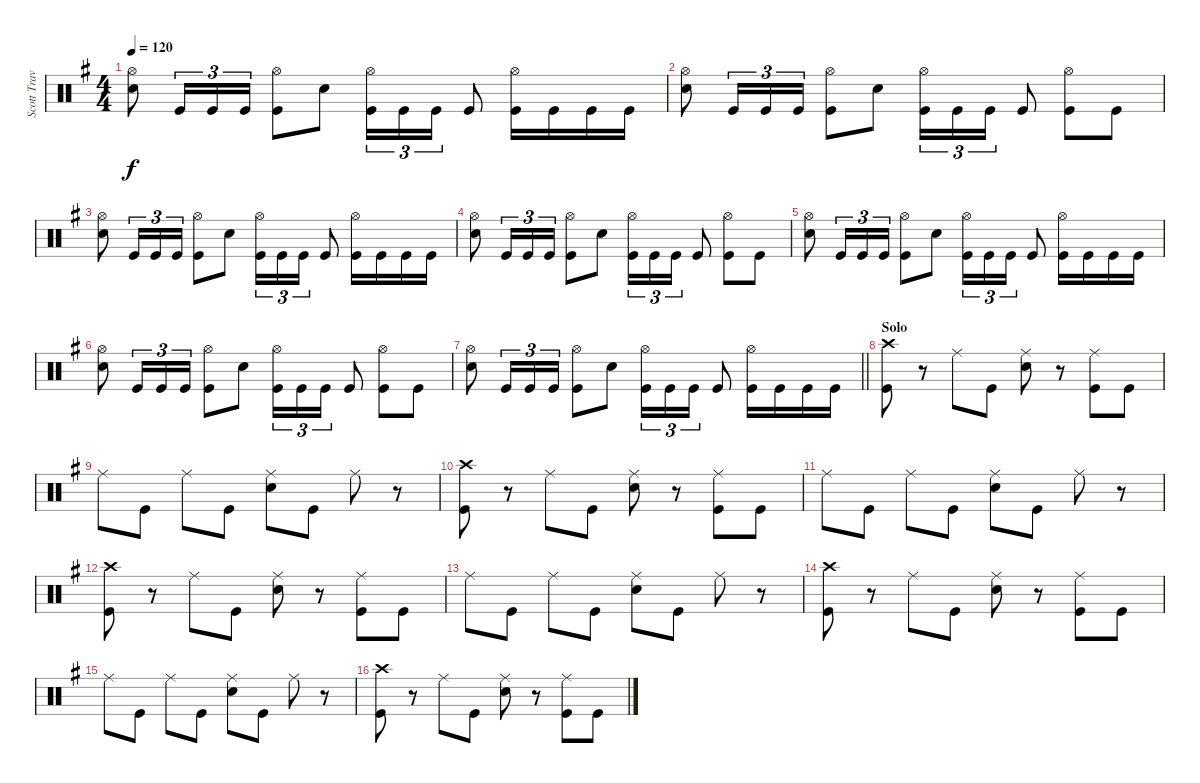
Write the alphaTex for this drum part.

\track ("Scott Travis (Drums)" "Scott Trav") {instrument percussion}
\staff {score}
\articulation defaults
\ts (4 4)
\tempo 120
\clef neutral
\ks g
("Hi-Hat (open)" "Snare (hit) 2").8{dy f} "Kick (hit)".16{tu (3 2)} "Kick (hit)".16{tu (3 2)} "Kick (hit)".16{tu (3 2)} ("Hi-Hat (open)" "Kick (hit)").8 "Snare (hit) 2".8 ("Hi-Hat (open)" "Kick (hit)").16{tu (3 2)} "Kick (hit)".16{tu (3 2)} "Kick (hit)".16{tu (3 2)} "Kick (hit)".8 ("Hi-Hat (open)" "Kick (hit)").16 "Kick (hit)".16 "Kick (hit)".16 "Kick (hit)".16 |
("Hi-Hat (open)" "Snare (hit) 2").8 "Kick (hit)".16{tu (3 2)} "Kick (hit)".16{tu (3 2)} "Kick (hit)".16{tu (3 2)} ("Hi-Hat (open)" "Kick (hit)").8 "Snare (hit) 2".8 ("Hi-Hat (open)" "Kick (hit)").16{tu (3 2)} "Kick (hit)".16{tu (3 2)} "Kick (hit)".16{tu (3 2)} "Kick (hit)".8 ("Hi-Hat (open)" "Kick (hit)").8 "Kick (hit)".8 |
("Hi-Hat (open)" "Snare (hit) 2").8 "Kick (hit)".16{tu (3 2)} "Kick (hit)".16{tu (3 2)} "Kick (hit)".16{tu (3 2)} ("Hi-Hat (open)" "Kick (hit)").8 "Snare (hit) 2".8 ("Hi-Hat (open)" "Kick (hit)").16{tu (3 2)} "Kick (hit)".16{tu (3 2)} "Kick (hit)".16{tu (3 2)} "Kick (hit)".8 ("Hi-Hat (open)" "Kick (hit)").16 "Kick (hit)".16 "Kick (hit)".16 "Kick (hit)".16 |
("Hi-Hat (open)" "Snare (hit) 2").8 "Kick (hit)".16{tu (3 2)} "Kick (hit)".16{tu (3 2)} "Kick (hit)".16{tu (3 2)} ("Hi-Hat (open)" "Kick (hit)").8 "Snare (hit) 2".8 ("Hi-Hat (open)" "Kick (hit)").16{tu (3 2)} "Kick (hit)".16{tu (3 2)} "Kick (hit)".16{tu (3 2)} "Kick (hit)".8 ("Hi-Hat (open)" "Kick (hit)").8 "Kick (hit)".8 |
("Hi-Hat (open)" "Snare (hit) 2").8 "Kick (hit)".16{tu (3 2)} "Kick (hit)".16{tu (3 2)} "Kick (hit)".16{tu (3 2)} ("Hi-Hat (open)" "Kick (hit)").8 "Snare (hit) 2".8 ("Hi-Hat (open)" "Kick (hit)").16{tu (3 2)} "Kick (hit)".16{tu (3 2)} "Kick (hit)".16{tu (3 2)} "Kick (hit)".8 ("Hi-Hat (open)" "Kick (hit)").16 "Kick (hit)".16 "Kick (hit)".16 "Kick (hit)".16 |
("Hi-Hat (open)" "Snare (hit) 2").8 "Kick (hit)".16{tu (3 2)} "Kick (hit)".16{tu (3 2)} "Kick (hit)".16{tu (3 2)} ("Hi-Hat (open)" "Kick (hit)").8 "Snare (hit) 2".8 ("Hi-Hat (open)" "Kick (hit)").16{tu (3 2)} "Kick (hit)".16{tu (3 2)} "Kick (hit)".16{tu (3 2)} "Kick (hit)".8 ("Hi-Hat (open)" "Kick (hit)").8 "Kick (hit)".8 |
\barLineRight lightlight
("Hi-Hat (open)" "Snare (hit) 2").8 "Kick (hit)".16{tu (3 2)} "Kick (hit)".16{tu (3 2)} "Kick (hit)".16{tu (3 2)} ("Hi-Hat (open)" "Kick (hit)").8 "Snare (hit) 2".8 ("Hi-Hat (open)" "Kick (hit)").16{tu (3 2)} "Kick (hit)".16{tu (3 2)} "Kick (hit)".16{tu (3 2)} "Kick (hit)".8 ("Hi-Hat (open)" "Kick (hit)").16 "Kick (hit)".16 "Kick (hit)".16 "Kick (hit)".16 |
\section ("" "Solo")
("Crash high (hit)" "Kick (hit)").8 r.8 "Ride (middle)".8 "Kick (hit)".8 ("Ride (middle)" "Snare (hit) 2").8 r.8 ("Ride (middle)" "Kick (hit)").8 "Kick (hit)".8 |
"Ride (middle)".8 "Kick (hit)".8 "Ride (middle)".8 "Kick (hit)".8 ("Ride (middle)" "Snare (hit) 2").8 "Kick (hit)".8 "Ride (middle)".8 r.8 |
("Crash high (hit)" "Kick (hit)").8 r.8 "Ride (middle)".8 "Kick (hit)".8 ("Ride (middle)" "Snare (hit) 2").8 r.8 ("Ride (middle)" "Kick (hit)").8 "Kick (hit)".8 |
"Ride (middle)".8 "Kick (hit)".8 "Ride (middle)".8 "Kick (hit)".8 ("Ride (middle)" "Snare (hit) 2").8 "Kick (hit)".8 "Ride (middle)".8 r.8 |
("Crash high (hit)" "Kick (hit)").8 r.8 "Ride (middle)".8 "Kick (hit)".8 ("Ride (middle)" "Snare (hit) 2").8 r.8 ("Ride (middle)" "Kick (hit)").8 "Kick (hit)".8 |
"Ride (middle)".8 "Kick (hit)".8 "Ride (middle)".8 "Kick (hit)".8 ("Ride (middle)" "Snare (hit) 2").8 "Kick (hit)".8 "Ride (middle)".8 r.8 |
("Crash high (hit)" "Kick (hit)").8 r.8 "Ride (middle)".8 "Kick (hit)".8 ("Ride (middle)" "Snare (hit) 2").8 r.8 ("Ride (middle)" "Kick (hit)").8 "Kick (hit)".8 |
"Ride (middle)".8 "Kick (hit)".8 "Ride (middle)".8 "Kick (hit)".8 ("Ride (middle)" "Snare (hit) 2").8 "Kick (hit)".8 "Ride (middle)".8 r.8 |
("Crash high (hit)" "Kick (hit)").8 r.8 "Ride (middle)".8 "Kick (hit)".8 ("Ride (middle)" "Snare (hit) 2").8 r.8 ("Ride (middle)" "Kick (hit)").8 "Kick (hit)".8
